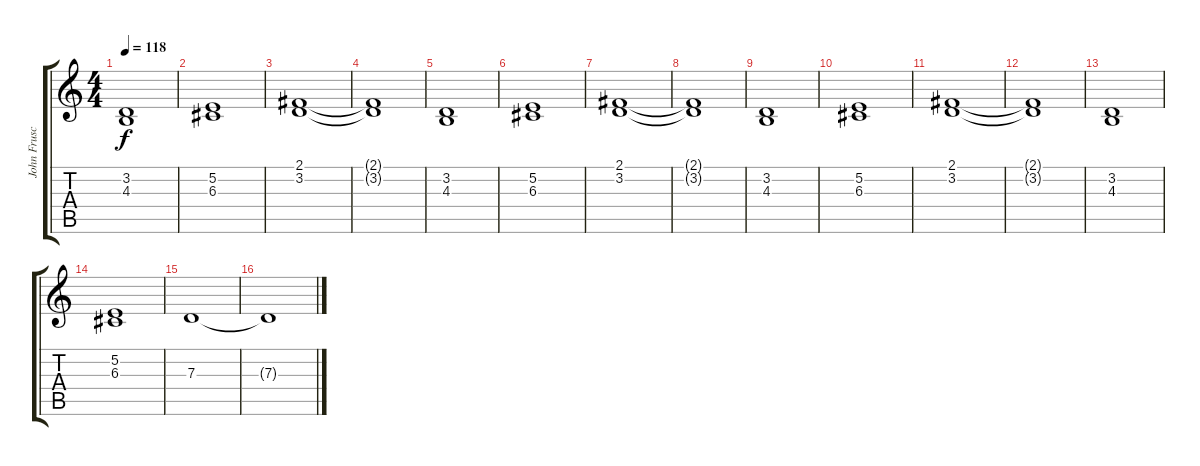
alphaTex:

\track ("John Frusciante (Back Vocals)" "John Frusc") {instrument tenorsax}
\staff {score tabs}
\tuning (E4 B3 G3 D3 A2 E2) {hide}
\ts (4 4)
\tempo 118
\clef g2
\ks c
(3.2 4.3).1{dy f} |
(5.2 6.3).1 |
(2.1 3.2).1 |
(2.1{t} 3.2{t}).1 |
(3.2 4.3).1 |
(5.2 6.3).1 |
(2.1 3.2).1 |
(2.1{t} 3.2{t}).1 |
(3.2 4.3).1 |
(5.2 6.3).1 |
(2.1 3.2).1 |
(2.1{t} 3.2{t}).1 |
(3.2 4.3).1 |
(5.2 6.3).1 |
7.3.1 |
7.3{t}.1
